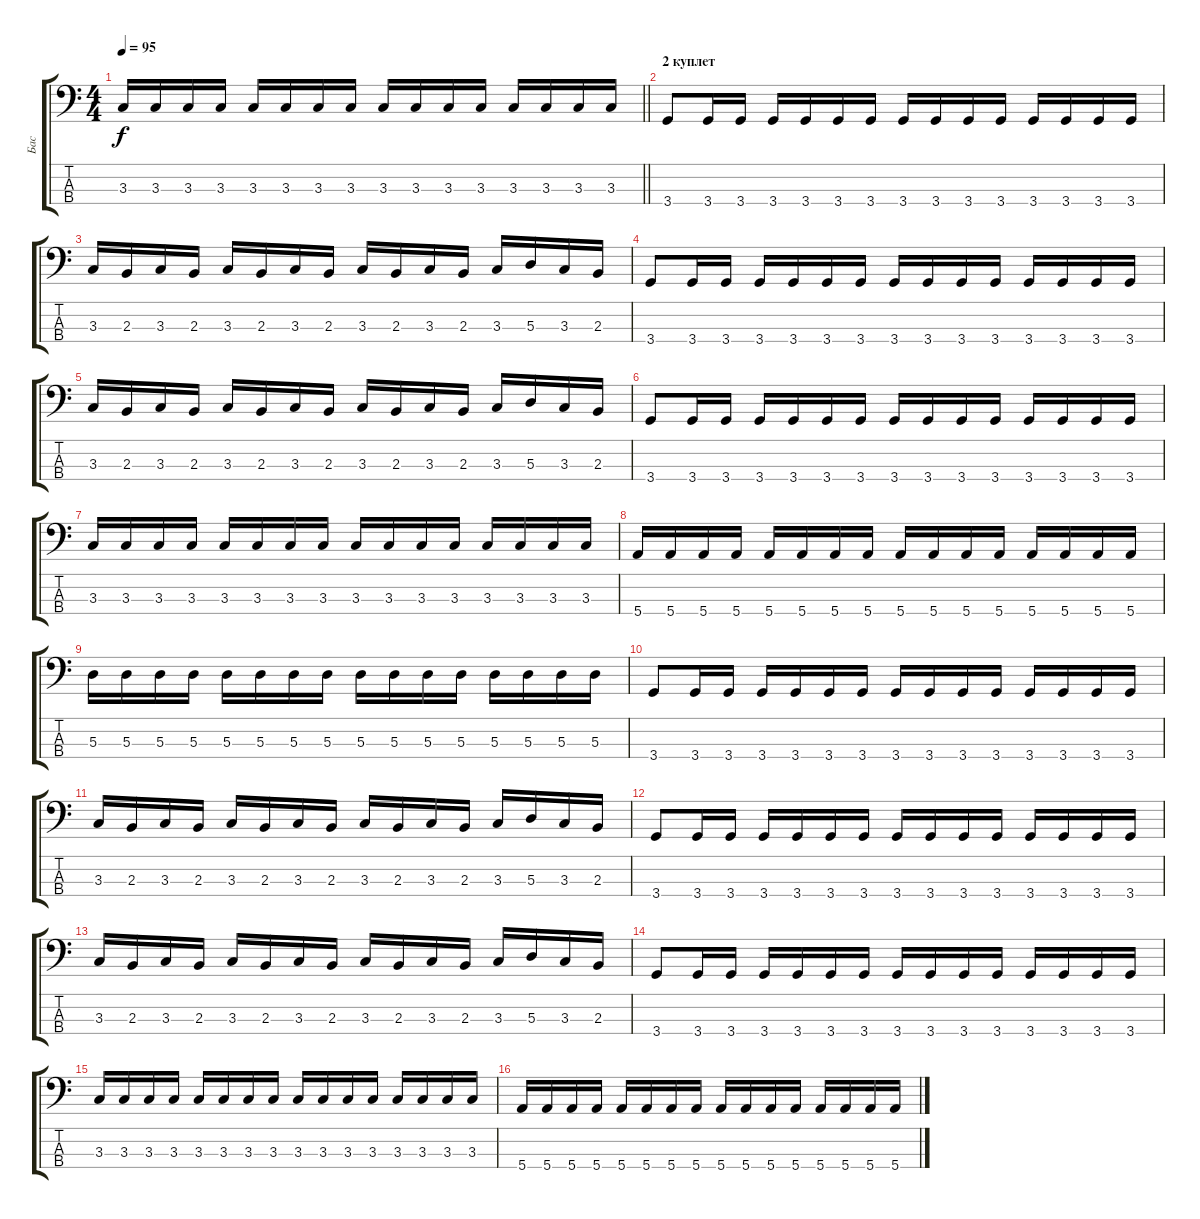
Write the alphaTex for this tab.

\track ("Бас" "Бас") {instrument electricbasspick}
\staff {score tabs}
\tuning (G2 D2 A1 E1) {hide}
\ts (4 4)
\tempo 95
\clef f4
\barLineRight lightlight
\ks c
3.3.16{dy f} 3.3.16 3.3.16 3.3.16 3.3.16 3.3.16 3.3.16 3.3.16 3.3.16 3.3.16 3.3.16 3.3.16 3.3.16 3.3.16 3.3.16 3.3.16 |
\section ("" "2 куплет")
3.4.8 3.4.16 3.4.16 3.4.16 3.4.16 3.4.16 3.4.16 3.4.16 3.4.16 3.4.16 3.4.16 3.4.16 3.4.16 3.4.16 3.4.16 |
3.3.16 2.3.16 3.3.16 2.3.16 3.3.16 2.3.16 3.3.16 2.3.16 3.3.16 2.3.16 3.3.16 2.3.16 3.3.16 5.3.16 3.3.16 2.3.16 |
3.4.8 3.4.16 3.4.16 3.4.16 3.4.16 3.4.16 3.4.16 3.4.16 3.4.16 3.4.16 3.4.16 3.4.16 3.4.16 3.4.16 3.4.16 |
3.3.16 2.3.16 3.3.16 2.3.16 3.3.16 2.3.16 3.3.16 2.3.16 3.3.16 2.3.16 3.3.16 2.3.16 3.3.16 5.3.16 3.3.16 2.3.16 |
3.4.8 3.4.16 3.4.16 3.4.16 3.4.16 3.4.16 3.4.16 3.4.16 3.4.16 3.4.16 3.4.16 3.4.16 3.4.16 3.4.16 3.4.16 |
3.3.16 3.3.16 3.3.16 3.3.16 3.3.16 3.3.16 3.3.16 3.3.16 3.3.16 3.3.16 3.3.16 3.3.16 3.3.16 3.3.16 3.3.16 3.3.16 |
5.4.16 5.4.16 5.4.16 5.4.16 5.4.16 5.4.16 5.4.16 5.4.16 5.4.16 5.4.16 5.4.16 5.4.16 5.4.16 5.4.16 5.4.16 5.4.16 |
5.3.16 5.3.16 5.3.16 5.3.16 5.3.16 5.3.16 5.3.16 5.3.16 5.3.16 5.3.16 5.3.16 5.3.16 5.3.16 5.3.16 5.3.16 5.3.16 |
3.4.8 3.4.16 3.4.16 3.4.16 3.4.16 3.4.16 3.4.16 3.4.16 3.4.16 3.4.16 3.4.16 3.4.16 3.4.16 3.4.16 3.4.16 |
3.3.16 2.3.16 3.3.16 2.3.16 3.3.16 2.3.16 3.3.16 2.3.16 3.3.16 2.3.16 3.3.16 2.3.16 3.3.16 5.3.16 3.3.16 2.3.16 |
3.4.8 3.4.16 3.4.16 3.4.16 3.4.16 3.4.16 3.4.16 3.4.16 3.4.16 3.4.16 3.4.16 3.4.16 3.4.16 3.4.16 3.4.16 |
3.3.16 2.3.16 3.3.16 2.3.16 3.3.16 2.3.16 3.3.16 2.3.16 3.3.16 2.3.16 3.3.16 2.3.16 3.3.16 5.3.16 3.3.16 2.3.16 |
3.4.8 3.4.16 3.4.16 3.4.16 3.4.16 3.4.16 3.4.16 3.4.16 3.4.16 3.4.16 3.4.16 3.4.16 3.4.16 3.4.16 3.4.16 |
3.3.16 3.3.16 3.3.16 3.3.16 3.3.16 3.3.16 3.3.16 3.3.16 3.3.16 3.3.16 3.3.16 3.3.16 3.3.16 3.3.16 3.3.16 3.3.16 |
5.4.16 5.4.16 5.4.16 5.4.16 5.4.16 5.4.16 5.4.16 5.4.16 5.4.16 5.4.16 5.4.16 5.4.16 5.4.16 5.4.16 5.4.16 5.4.16
